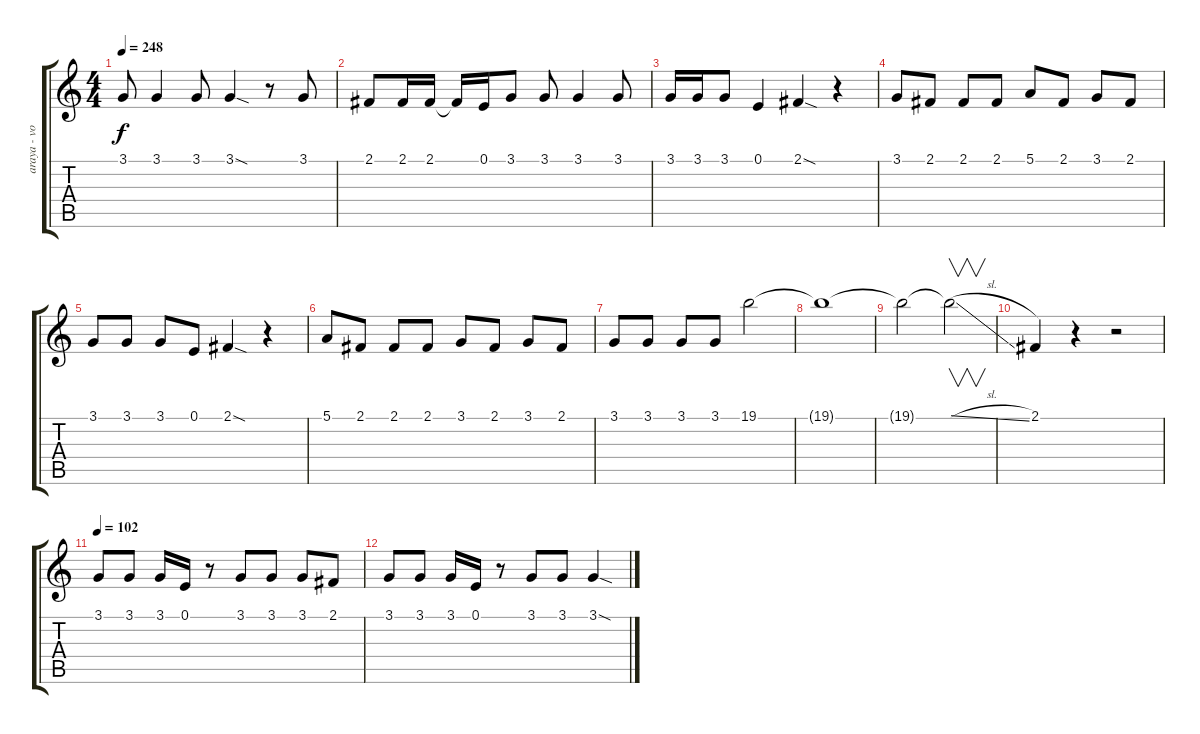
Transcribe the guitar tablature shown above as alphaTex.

\track ("araya - vocals" "araya - vo") {instrument altosax}
\staff {score tabs}
\tuning (E4 B3 G3 D3 A2 E2) {hide}
\ts (4 4)
\tempo 248
\clef g2
\ks c
3.1.8{dy f} 3.1.4 3.1.8 3.1{sod}.4 r.8 3.1.8 |
2.1.8 2.1.16 2.1.16 2.1{t}.16 0.1.16 3.1.8 3.1.8 3.1.4 3.1.8 |
3.1.16 3.1.16 3.1.8 0.1.4 2.1{sod}.4 r.4 |
3.1.8 2.1.8 2.1.8 2.1.8 5.1.8 2.1.8 3.1.8 2.1.8 |
3.1.8 3.1.8 3.1.8 0.1.8 2.1{sod}.4 r.4 |
5.1.8 2.1.8 2.1.8 2.1.8 3.1.8 2.1.8 3.1.8 2.1.8 |
3.1.8 3.1.8 3.1.8 3.1.8 19.1.2 |
19.1{t}.1 |
19.1{t}.2 19.1{sl t}.2{v} |
2.1.4 r.4 r.2 |
\tempo 102
3.1.8 3.1.8 3.1.16 0.1.16 r.8 3.1.8 3.1.8 3.1.8 2.1.8 |
3.1.8 3.1.8 3.1.16 0.1.16 r.8 3.1.8 3.1.8 3.1{sod}.4
